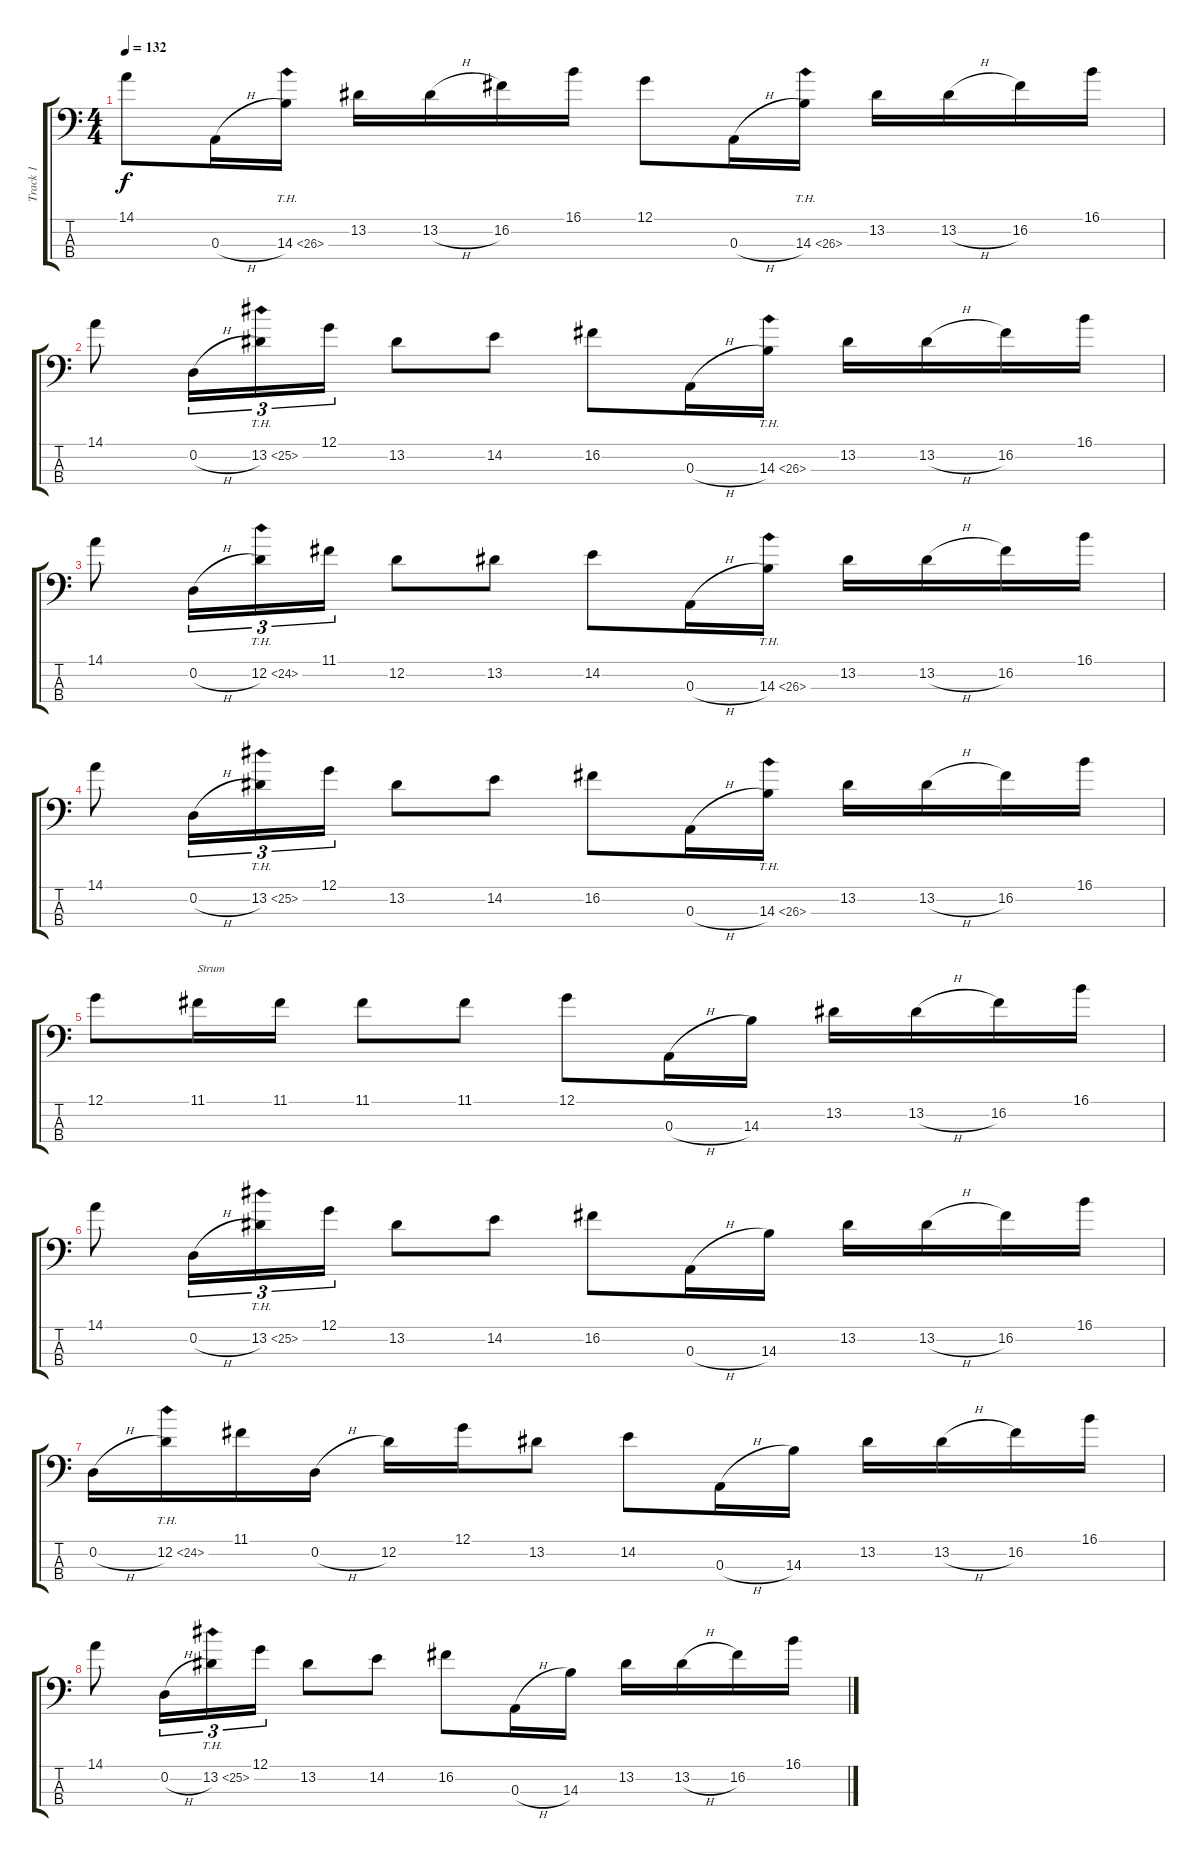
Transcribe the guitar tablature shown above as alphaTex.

\track ("Track 1" "Track 1") {instrument slapbass2}
\staff {score tabs}
\tuning (G2 D2 A1 E1) {hide}
\ts (4 4)
\tempo 132
\clef f4
\ks c
14.1.8{dy f} 0.3{h}.16 14.3{th 12}.16 13.2.16 13.2{h}.16 16.2.16 16.1.16 12.1.8 0.3{h}.16 14.3{th 12}.16 13.2.16 13.2{h}.16 16.2.16 16.1.16 |
14.1.8 0.2{h}.16{tu (3 2)} 13.2{th 12}.16{tu (3 2)} 12.1.16{tu (3 2)} 13.2.8 14.2.8 16.2.8 0.3{h}.16 14.3{th 12}.16 13.2.16 13.2{h}.16 16.2.16 16.1.16 |
14.1.8 0.2{h}.16{tu (3 2)} 12.2{th 12}.16{tu (3 2)} 11.1.16{tu (3 2)} 12.2.8 13.2.8 14.2.8 0.3{h}.16 14.3{th 12}.16 13.2.16 13.2{h}.16 16.2.16 16.1.16 |
14.1.8 0.2{h}.16{tu (3 2)} 13.2{th 12}.16{tu (3 2)} 12.1.16{tu (3 2)} 13.2.8 14.2.8 16.2.8 0.3{h}.16 14.3{th 12}.16 13.2.16 13.2{h}.16 16.2.16 16.1.16 |
12.1.8 11.1.16{txt "Strum"} 11.1.16 11.1.8 11.1.8 12.1.8 0.3{h}.16 14.3.16 13.2.16 13.2{h}.16 16.2.16 16.1.16 |
14.1.8 0.2{h}.16{tu (3 2)} 13.2{th 12}.16{tu (3 2)} 12.1.16{tu (3 2)} 13.2.8 14.2.8 16.2.8 0.3{h}.16 14.3.16 13.2.16 13.2{h}.16 16.2.16 16.1.16 |
0.2{h}.16 12.2{th 12}.16 11.1.16 0.2{h}.16 12.2.16 12.1.16 13.2.8 14.2.8 0.3{h}.16 14.3.16 13.2.16 13.2{h}.16 16.2.16 16.1.16 |
14.1.8 0.2{h}.16{tu (3 2)} 13.2{th 12}.16{tu (3 2)} 12.1.16{tu (3 2)} 13.2.8 14.2.8 16.2.8 0.3{h}.16 14.3.16 13.2.16 13.2{h}.16 16.2.16 16.1.16
